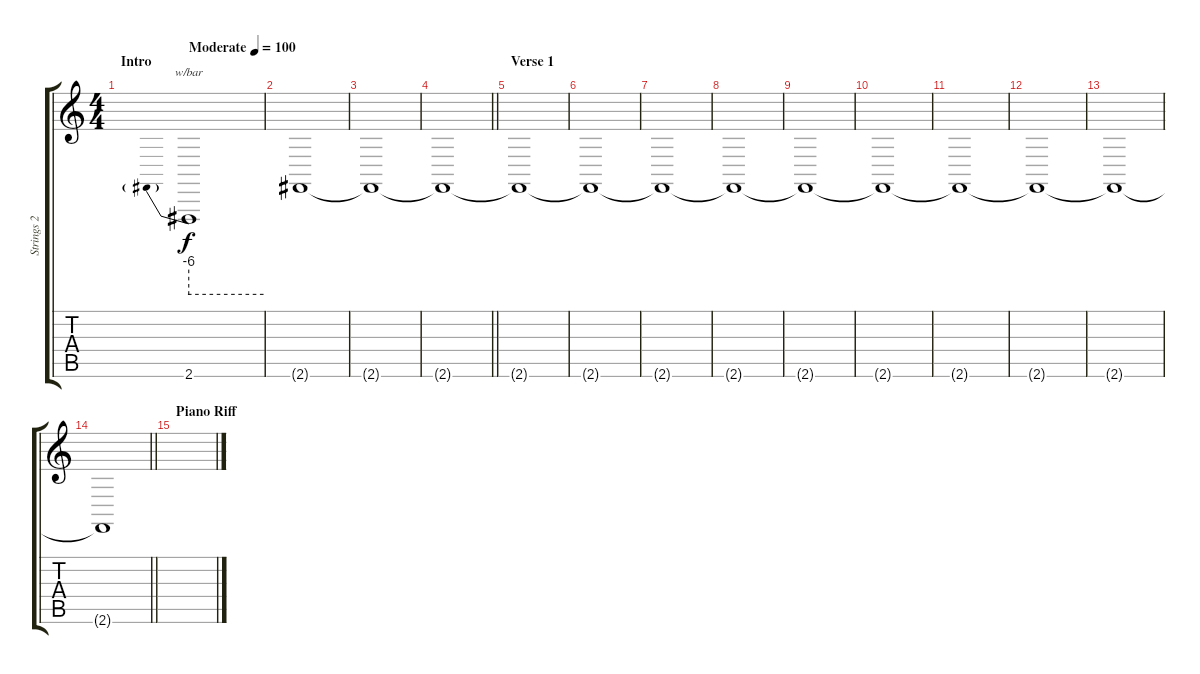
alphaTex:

\track ("Strings 2" "Strings 2") {instrument stringensemble2}
\staff {score tabs}
\tuning (E4 B3 G3 D3 A2 E2) {hide}
\ts (4 4)
\section ("" "Intro")
\tempo (100 "Moderate")
\clef g2
\ks c
2.6.1{tbe (predive default 0 -24 60 -24) dy f instrument stringensemble2} |
2.6{t}.1 |
2.6{t}.1 |
\barLineRight lightlight
2.6{t}.1 |
\section ("" "Verse 1")
2.6{t}.1 |
2.6{t}.1 |
2.6{t}.1 |
2.6{t}.1 |
2.6{t}.1 |
2.6{t}.1 |
2.6{t}.1 |
2.6{t}.1 |
2.6{t}.1 |
\barLineRight lightlight
2.6{t}.1 |
\section ("" "Piano Riff")
